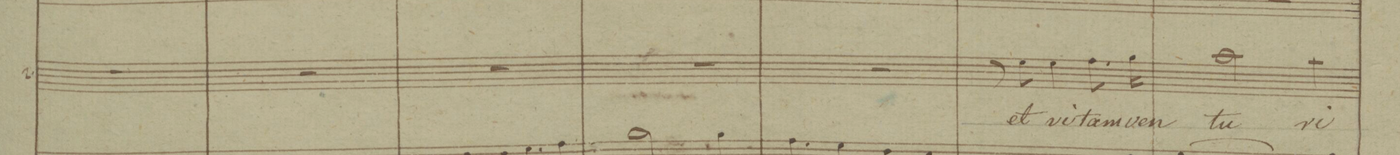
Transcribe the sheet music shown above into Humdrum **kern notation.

**kern	**text	**text	**dynam
*I"2.	*	*	*
*clefC3	*	*	*
*k[b-]	*	*	*
*M3/4	*	*	*
2.r	.	.	.
=154	=154	=154	=154
2.r	.	.	.
=155	=155	=155	=155
2.r	.	.	.
=156	=156	=156	=156
2.r	.	.	.
=157	=157	=157	=157
2.r	.	.	.
=158	=158	=158	=158
*2\right	*	*	*
8r	.	.	.
8f\	et	.	.
4f\	vi-	.	.
8.g\	-tam	.	.
16a\	ven-	.	.
=159	=159	=159	=159
2b-\	-tu-	.	.
4b-\	-ri	.	.
=160	=160	=160	=160
*-	*-	*-	*-
